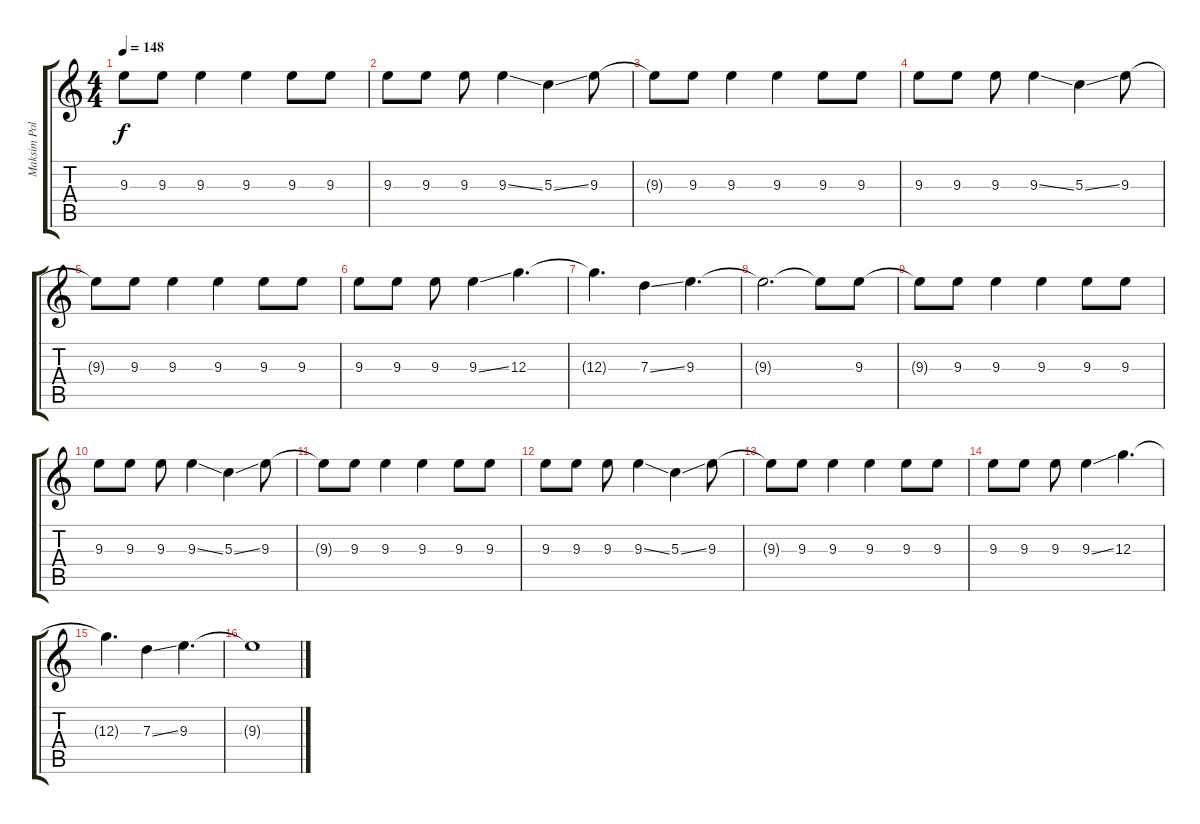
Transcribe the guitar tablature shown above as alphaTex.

\track ("Maksim Polivanov" "Maksim Pol") {instrument electricguitarjazz}
\staff {score tabs}
\tuning (E4 B3 G3 D3 A2 E2) {hide}
\ts (4 4)
\tempo 148
\clef g2
\ks c
9.3{t}.8{dy f volume 10} 9.3.8 9.3.4 9.3.4 9.3.8 9.3.8 |
9.3.8 9.3.8 9.3.8 9.3{ss}.4 5.3{ss}.4 9.3.8 |
9.3{t}.8 9.3.8 9.3.4 9.3.4 9.3.8 9.3.8 |
9.3.8 9.3.8 9.3.8 9.3{ss}.4 5.3{ss}.4 9.3.8 |
9.3{t}.8{volume 7} 9.3.8 9.3.4 9.3.4 9.3.8 9.3.8 |
9.3.8 9.3.8 9.3.8 9.3{ss}.4 12.3.4{d} |
12.3{t}.4{d} 7.3{ss}.4 9.3.4{d} |
9.3{t}.2{d} 9.3{t}.8 9.3.8 |
9.3{t}.8{volume 3} 9.3.8 9.3.4 9.3.4 9.3.8 9.3.8 |
9.3.8 9.3.8 9.3.8 9.3{ss}.4 5.3{ss}.4 9.3.8 |
9.3{t}.8 9.3.8 9.3.4 9.3.4 9.3.8 9.3.8 |
9.3.8 9.3.8 9.3.8 9.3{ss}.4 5.3{ss}.4 9.3.8 |
9.3{t}.8{volume 0} 9.3.8 9.3.4 9.3.4 9.3.8 9.3.8 |
9.3.8 9.3.8 9.3.8 9.3{ss}.4 12.3.4{d} |
12.3{t}.4{d} 7.3{ss}.4 9.3.4{d} |
9.3{t}.1
